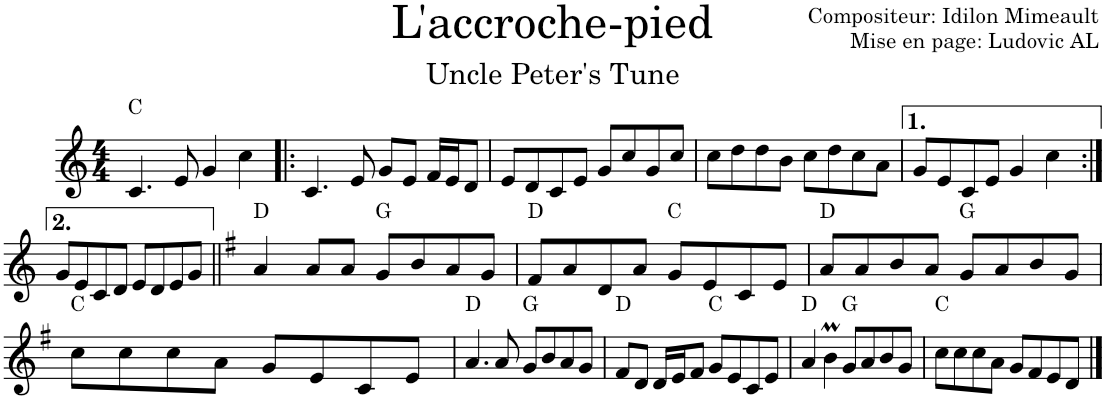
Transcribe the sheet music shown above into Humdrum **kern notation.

**kern	**harte
*part1	*part1
*staff1	*
*I"Voice	*
*I'V	*
*clefG2	*
*k[]	*
*M4/4	*
=1	=1
4.c/	C:maj
8e/	.
4g/	.
4cc\	.
=2!|:	=2!|:
4.c/	.
8e/	.
8g/L	.
8e/J	.
16f/LL	.
16e/J	.
8d/J	.
=3	=3
8e/L	.
8d/	.
8c/	.
8e/J	.
8g/L	.
8cc/	.
8g/	.
8cc/J	.
=4	=4
8cc\L	.
8dd\	.
8dd\	.
8b\J	.
8cc\L	.
8dd\	.
8cc\	.
8a\J	.
=5	=5
8g/L	.
8e/	.
8c/	.
8e/J	.
4g/	.
4cc\	.
!!LO:LB:g=z
=6:|!	=6:|!
8g/L	.
8e/	.
8c/	.
8d/J	.
8e/L	.
8d/	.
8e/	.
8g/J	.
=7||	=7||
*k[f#]	*
4a/	D:maj
8a/L	.
8a/J	.
8g/L	G:maj
8b/	.
8a/	.
8g/J	.
=8	=8
8f#/L	D:maj
8a/	.
8d/	.
8a/J	.
8g/L	C:maj
8e/	.
8c/	.
8e/J	.
=9	=9
8a/L	D:maj
8a/	.
8b/	.
8a/J	.
8g/L	G:maj
8a/	.
8b/	.
8g/J	.
!!LO:LB:g=z
=10	=10
8cc\L	C:maj
8cc\	.
8cc\	.
8a\J	.
8g/L	.
8e/	.
8c/	.
8e/J	.
=11	=11
4.a/	D:maj
8a/	.
8g/L	G:maj
8b/	.
8a/	.
8g/J	.
=12	=12
8f#/L	D:maj
8d/J	.
16d/LL	.
16e/J	.
8f#/J	.
8g/L	C:maj
8e/	.
8c/	.
8e/J	.
=13	=13
4a/	D:maj
4bm\	.
8g/L	G:maj
8a/	.
8b/	.
8g/J	.
=14	=14
8cc\L	C:maj
8cc\	.
8cc\	.
8a\J	.
8g/L	.
8f#/	.
8e/	.
8d/J	.
==	==
*-	*-
